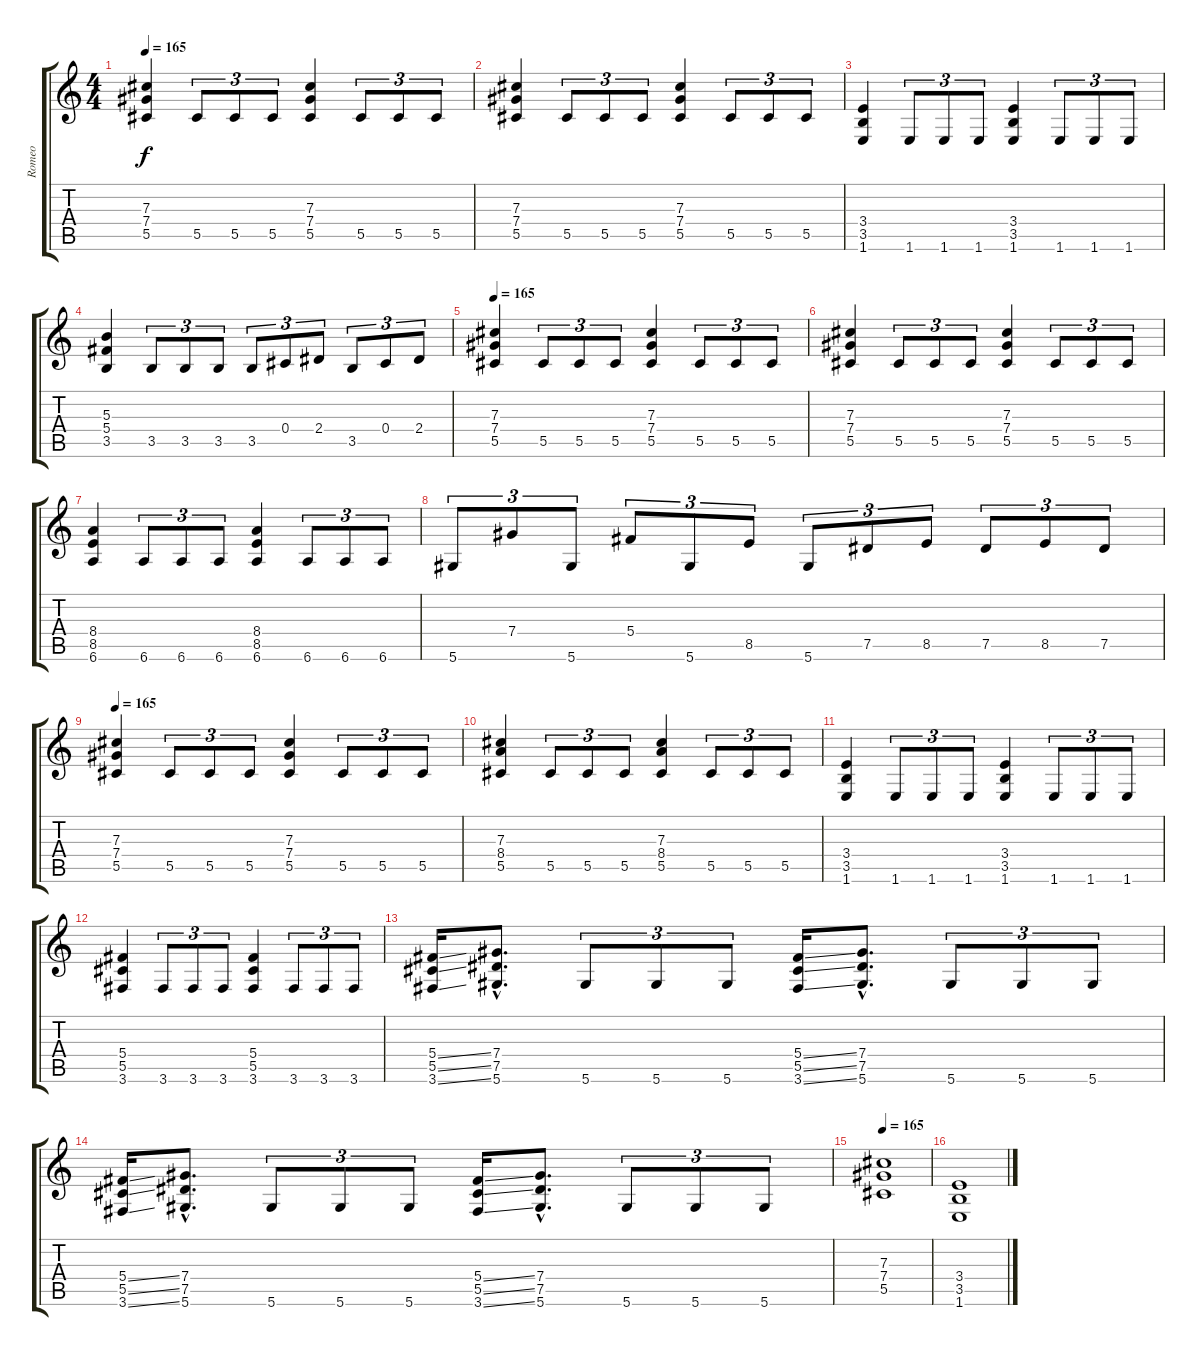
\track ("Romeo " "Romeo ") {instrument distortionguitar}
\staff {score tabs}
\tuning (Eb4 Bb3 Gb3 Db3 Ab2 Eb2) {hide}
\ts (4 4)
\tempo 165
\clef g2
\ks c
(7.3 7.4 5.5).4{dy f} 5.5.8{tu (3 2)} 5.5.8{tu (3 2)} 5.5.8{tu (3 2)} (7.3 7.4 5.5).4 5.5.8{tu (3 2)} 5.5.8{tu (3 2)} 5.5.8{tu (3 2)} |
(7.3 7.4 5.5).4 5.5.8{tu (3 2)} 5.5.8{tu (3 2)} 5.5.8{tu (3 2)} (7.3 7.4 5.5).4 5.5.8{tu (3 2)} 5.5.8{tu (3 2)} 5.5.8{tu (3 2)} |
(3.4 3.5 1.6).4 1.6.8{tu (3 2)} 1.6.8{tu (3 2)} 1.6.8{tu (3 2)} (3.4 3.5 1.6).4 1.6.8{tu (3 2)} 1.6.8{tu (3 2)} 1.6.8{tu (3 2)} |
(5.3 5.4 3.5).4 3.5.8{tu (3 2)} 3.5.8{tu (3 2)} 3.5.8{tu (3 2)} 3.5.8{tu (3 2)} 0.4.8{tu (3 2)} 2.4.8{tu (3 2)} 3.5.8{tu (3 2)} 0.4.8{tu (3 2)} 2.4.8{tu (3 2)} |
\tempo 165
(7.3 7.4 5.5).4 5.5.8{tu (3 2)} 5.5.8{tu (3 2)} 5.5.8{tu (3 2)} (7.3 7.4 5.5).4 5.5.8{tu (3 2)} 5.5.8{tu (3 2)} 5.5.8{tu (3 2)} |
(7.3 7.4 5.5).4 5.5.8{tu (3 2)} 5.5.8{tu (3 2)} 5.5.8{tu (3 2)} (7.3 7.4 5.5).4 5.5.8{tu (3 2)} 5.5.8{tu (3 2)} 5.5.8{tu (3 2)} |
(8.4 8.5 6.6).4 6.6.8{tu (3 2)} 6.6.8{tu (3 2)} 6.6.8{tu (3 2)} (8.4 8.5 6.6).4 6.6.8{tu (3 2)} 6.6.8{tu (3 2)} 6.6.8{tu (3 2)} |
5.6.8{tu (3 2)} 7.4.8{tu (3 2)} 5.6.8{tu (3 2)} 5.4.8{tu (3 2)} 5.6.8{tu (3 2)} 8.5.8{tu (3 2)} 5.6.8{tu (3 2)} 7.5.8{tu (3 2)} 8.5.8{tu (3 2)} 7.5.8{tu (3 2)} 8.5.8{tu (3 2)} 7.5.8{tu (3 2)} |
\tempo 165
(7.3 7.4 5.5).4 5.5.8{tu (3 2)} 5.5.8{tu (3 2)} 5.5.8{tu (3 2)} (7.3 7.4 5.5).4 5.5.8{tu (3 2)} 5.5.8{tu (3 2)} 5.5.8{tu (3 2)} |
(7.3 8.4 5.5).4 5.5.8{tu (3 2)} 5.5.8{tu (3 2)} 5.5.8{tu (3 2)} (7.3 8.4 5.5).4 5.5.8{tu (3 2)} 5.5.8{tu (3 2)} 5.5.8{tu (3 2)} |
(3.4 3.5 1.6).4 1.6.8{tu (3 2)} 1.6.8{tu (3 2)} 1.6.8{tu (3 2)} (3.4 3.5 1.6).4 1.6.8{tu (3 2)} 1.6.8{tu (3 2)} 1.6.8{tu (3 2)} |
(5.4 5.5 3.6).4 3.6.8{tu (3 2)} 3.6.8{tu (3 2)} 3.6.8{tu (3 2)} (5.4 5.5 3.6).4 3.6.8{tu (3 2)} 3.6.8{tu (3 2)} 3.6.8{tu (3 2)} |
(5.4{ss} 5.5{ss} 3.6{ss}).16 (7.4{hac} 7.5{hac} 5.6{hac}).8{d} 5.6.8{tu (3 2)} 5.6.8{tu (3 2)} 5.6.8{tu (3 2)} (5.4{ss} 5.5{ss} 3.6{ss}).16 (7.4{hac} 7.5{hac} 5.6{hac}).8{d} 5.6.8{tu (3 2)} 5.6.8{tu (3 2)} 5.6.8{tu (3 2)} |
(5.4{ss} 5.5{ss} 3.6{ss}).16 (7.4{hac} 7.5{hac} 5.6{hac}).8{d} 5.6.8{tu (3 2)} 5.6.8{tu (3 2)} 5.6.8{tu (3 2)} (5.4{ss} 5.5{ss} 3.6{ss}).16 (7.4{hac} 7.5{hac} 5.6{hac}).8{d} 5.6.8{tu (3 2)} 5.6.8{tu (3 2)} 5.6.8{tu (3 2)} |
\tempo 165
(7.3 7.4 5.5).1 |
(3.4 3.5 1.6).1
